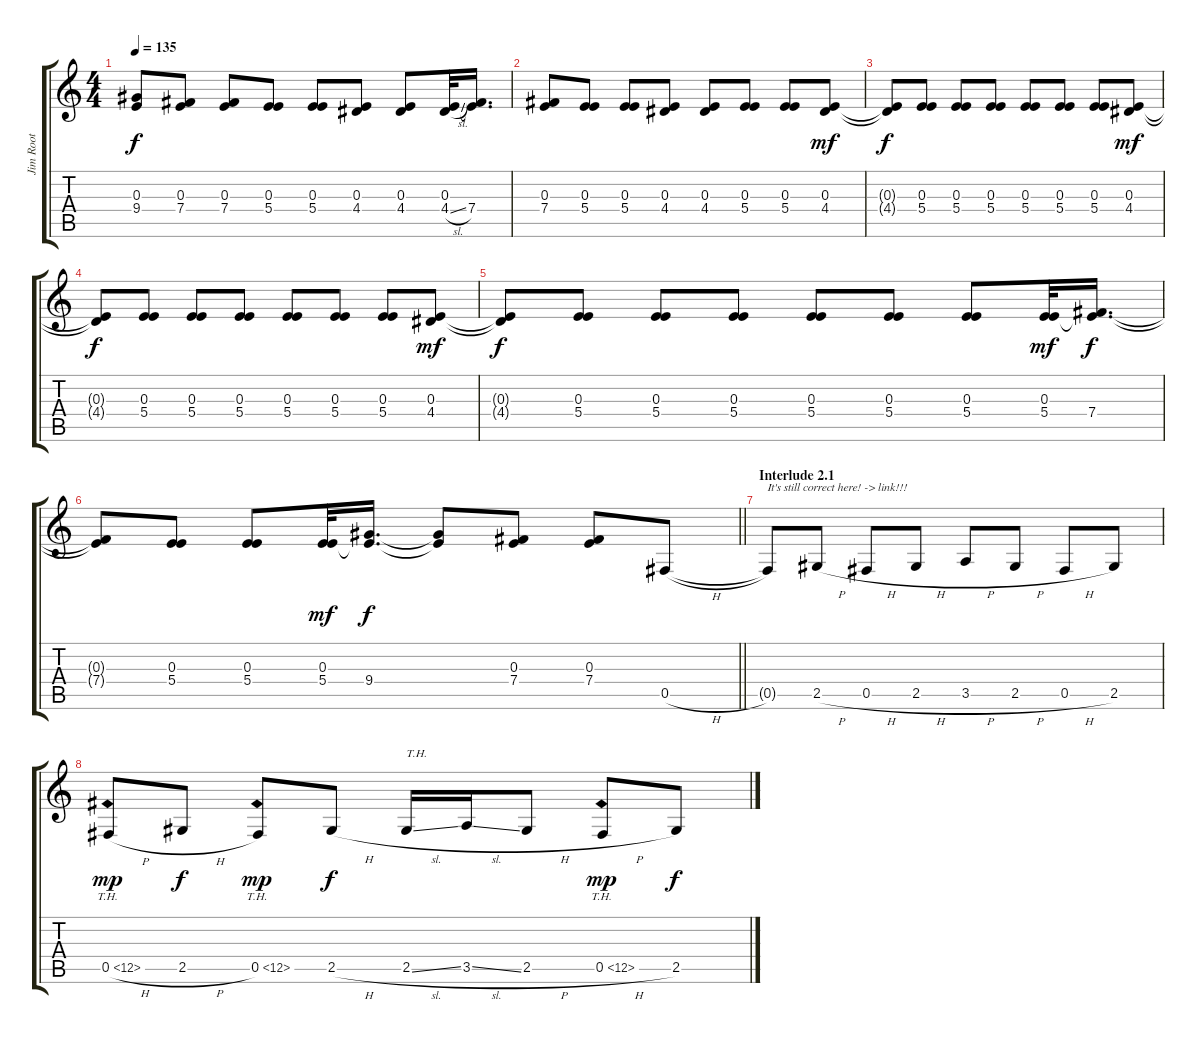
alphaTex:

\track ("Jim Root" "Jim Root") {instrument distortionguitar}
\staff {score tabs}
\tuning (Db4 Ab3 E3 B2 Gb2 B1) {hide}
\ts (4 4)
\tempo 135
\clef g2
\ks c
(0.3 9.4).8{dy f} (0.3 7.4).8 (0.3 7.4).8 (0.3 5.4).8 (0.3 5.4).8 (0.3 4.4).8 (0.3 4.4).8 (0.3 4.4{sl}).32 (0.3{t} 7.4).16{d} |
(0.3 7.4).8 (0.3 5.4).8 (0.3 5.4).8 (0.3 4.4).8 (0.3 4.4).8 (0.3 5.4).8 (0.3 5.4).8 (0.3 4.4).8{dy mf} |
(0.3{t} 4.4{t}).8{dy f} (0.3 5.4).8 (0.3 5.4).8 (0.3 5.4).8 (0.3 5.4).8 (0.3 5.4).8 (0.3 5.4).8 (0.3 4.4).8{dy mf} |
(0.3{t} 4.4{t}).8{dy f} (0.3 5.4).8 (0.3 5.4).8 (0.3 5.4).8 (0.3 5.4).8 (0.3 5.4).8 (0.3 5.4).8 (0.3 4.4).8{dy mf} |
(0.3{t} 4.4{t}).8{dy f} (0.3 5.4).8 (0.3 5.4).8 (0.3 5.4).8 (0.3 5.4).8 (0.3 5.4).8 (0.3 5.4).8 (0.3 5.4).32{dy mf} (0.3{t} 7.4).16{d dy f} |
\barLineRight lightlight
(0.3{t} 7.4{t}).8 (0.3 5.4).8 (0.3 5.4).8 (0.3 5.4).32{dy mf} (0.3{t} 9.4).16{d dy f} (0.3{t} 9.4{t}).8 (0.3 7.4).8 (0.3 7.4).8 0.5{h}.8 |
\section ("" "Interlude 2.1")
0.5{t}.8{txt "It's still correct here! -> link!!!"} 2.5{h}.8 0.5{h}.8 2.5{h}.8 3.5{h}.8 2.5{h}.8 0.5{h}.8 2.5.8 |
0.5{th 12 h}.8{dy mp} 2.5{h}.8{dy f} 0.5{th 12}.8{dy mp} 2.5{h}.8{dy f} 2.5{sl}.16{txt "T.H."} 3.5{sl}.16 2.5{h}.8 0.5{th 12 h}.8{dy mp} 2.5{h}.8{dy f}
